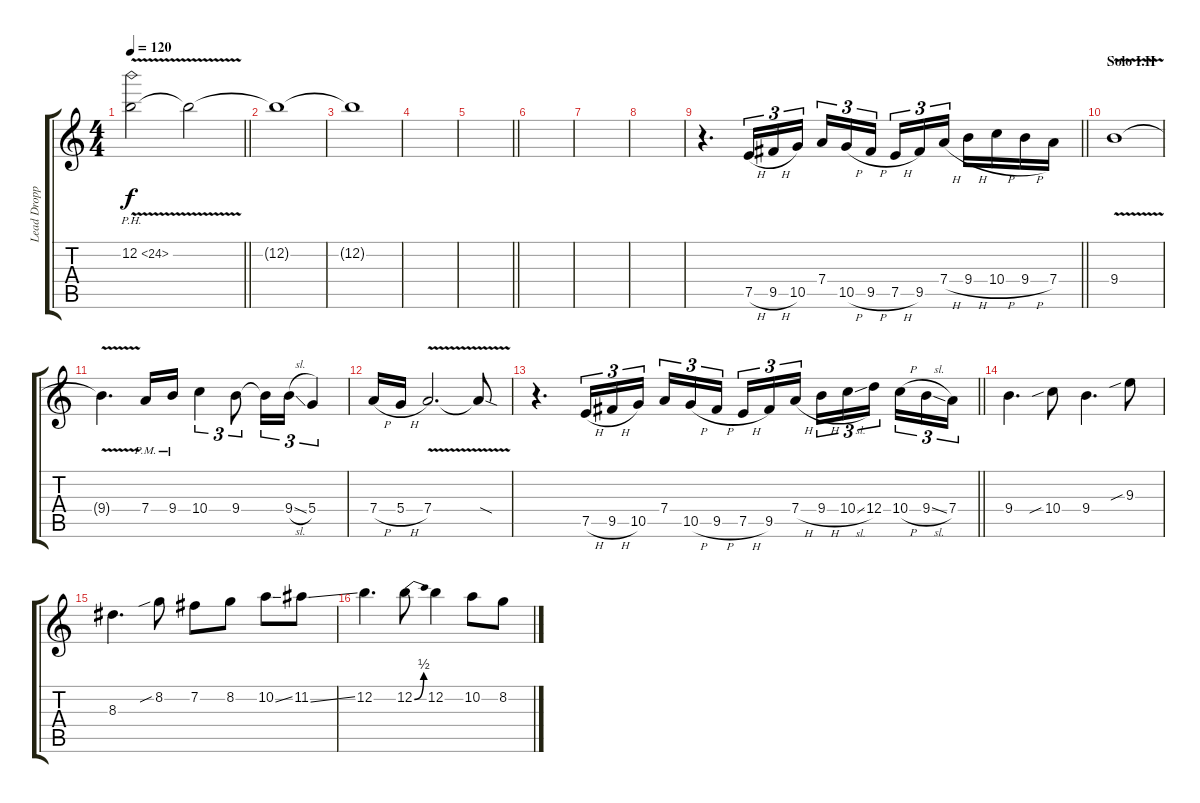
\track ("Lead Dropped D " "Lead Dropp") {instrument distortionguitar}
\staff {score tabs}
\tuning (E4 B3 G3 D3 A2 D2) {hide}
\ts (4 4)
\tempo 120
\clef g2
\barLineRight lightlight
\ks c
12.2{ph 12 v}.2{dy f} 12.2{t}.2{volume 0} |
\section ("" "")
12.2{t}.1 |
12.2{t}.1 |
|
\barLineRight lightlight
|
|
|
|
\barLineRight lightlight
r.4{d volume 16} 7.5{h}.16{tu (3 2)} 9.5{h}.16{tu (3 2)} 10.5.16{tu (3 2)} 7.4.16{tu (3 2)} 10.5{h}.16{tu (3 2)} 9.5{h}.16{tu (3 2) beam splitsecondary} 7.5{h}.16{tu (3 2)} 9.5.16{tu (3 2)} 7.4{h}.16{tu (3 2)} 9.4{h}.16 10.4{h}.16 9.4{h}.16 7.4.16 |
\section ("" "Solo I.II")
9.4{v}.1 |
9.4{t}.4{d} 7.4{pm}.16 9.4{pm}.16 10.4.4{tu (3 2)} 9.4.8{tu (3 2)} 9.4{t}.16{tu (3 2)} 9.4{sl}.16{tu (3 2)} 5.4.4{tu (3 2)} |
7.4{h}.16 5.4{h}.16 7.4{v}.2{d} 7.4{sod t}.8 |
\barLineRight lightlight
r.4{d} 7.5{h}.16{tu (3 2)} 9.5{h}.16{tu (3 2)} 10.5.16{tu (3 2)} 7.4.16{tu (3 2)} 10.5{h}.16{tu (3 2)} 9.5{h}.16{tu (3 2) beam splitsecondary} 7.5{h}.16{tu (3 2)} 9.5.16{tu (3 2)} 7.4{h}.16{tu (3 2)} 9.4{h}.16{tu (3 2)} 10.4{sl}.16{tu (3 2)} 12.4.16{tu (3 2) beam splitsecondary} 10.4{h}.16{tu (3 2)} 9.4{sl}.16{tu (3 2)} 7.4.16{tu (3 2)} |
9.4.4{d} 10.4{sib}.8 9.4.4{d} 9.3{sib}.8 |
8.3.4{d} 8.2{sib}.8 7.2.8 8.2.8 10.2{ss}.8 11.2{ss}.8 |
12.2.4{d} 12.2{be (bend 0 0 60 2)}.8 12.2.4 10.2.8 8.2.8
